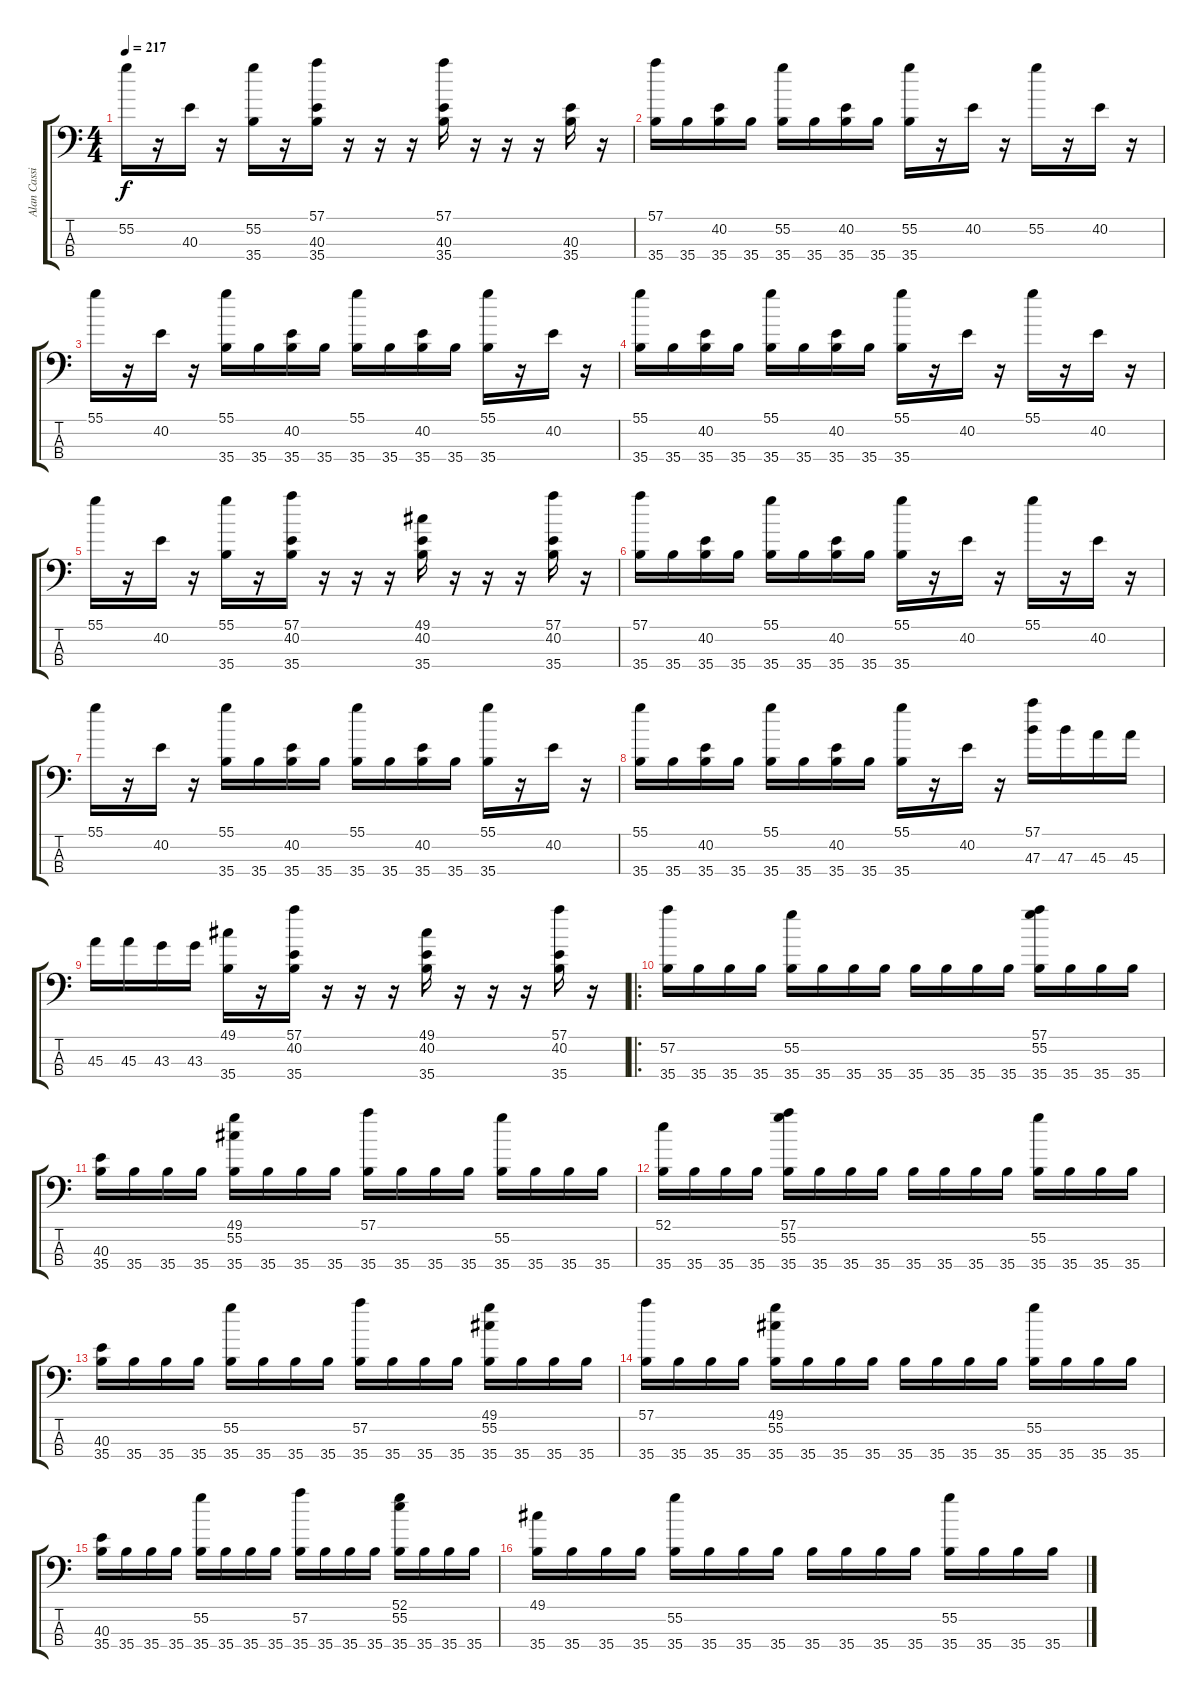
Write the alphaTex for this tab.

\track ("Alan Cassidy (Drums)" "Alan Cassi") {instrument acousticgrandpiano}
\staff {score tabs}
\tuning (C-1 C-1 C-1 C-1) {hide}
\ts (4 4)
\tempo 217
\clef f4
\ks c
55.2.16{dy f} r.16 40.3.16 r.16 (55.2 35.4).16 r.16 (57.1 40.3 35.4).16 r.16 r.16 r.16 (57.1 40.3 35.4).16 r.16 r.16 r.16 (40.3 35.4).16 r.16 |
(57.1 35.4).16 35.4.16 (40.2 35.4).16 35.4.16 (55.2 35.4).16 35.4.16 (40.2 35.4).16 35.4.16 (55.2 35.4).16 r.16 40.2.16 r.16 55.2.16 r.16 40.2.16 r.16 |
55.1.16 r.16 40.2.16 r.16 (55.1 35.4).16 35.4.16 (40.2 35.4).16 35.4.16 (55.1 35.4).16 35.4.16 (40.2 35.4).16 35.4.16 (55.1 35.4).16 r.16 40.2.16 r.16 |
(55.1 35.4).16 35.4.16 (40.2 35.4).16 35.4.16 (55.1 35.4).16 35.4.16 (40.2 35.4).16 35.4.16 (55.1 35.4).16 r.16 40.2.16 r.16 55.1.16 r.16 40.2.16 r.16 |
55.1.16 r.16 40.2.16 r.16 (55.1 35.4).16 r.16 (57.1 40.2 35.4).16 r.16 r.16 r.16 (49.1 40.2 35.4).16 r.16 r.16 r.16 (57.1 40.2 35.4).16 r.16 |
(57.1 35.4).16 35.4.16 (40.2 35.4).16 35.4.16 (55.1 35.4).16 35.4.16 (40.2 35.4).16 35.4.16 (55.1 35.4).16 r.16 40.2.16 r.16 55.1.16 r.16 40.2.16 r.16 |
55.1.16 r.16 40.2.16 r.16 (55.1 35.4).16 35.4.16 (40.2 35.4).16 35.4.16 (55.1 35.4).16 35.4.16 (40.2 35.4).16 35.4.16 (55.1 35.4).16 r.16 40.2.16 r.16 |
(55.1 35.4).16 35.4.16 (40.2 35.4).16 35.4.16 (55.1 35.4).16 35.4.16 (40.2 35.4).16 35.4.16 (55.1 35.4).16 r.16 40.2.16 r.16 (57.1 47.3).16 47.3.16 45.3.16 45.3.16 |
45.3.16 45.3.16 43.3.16 43.3.16 (49.1 35.4).16 r.16 (57.1 40.2 35.4).16 r.16 r.16 r.16 (49.1 40.2 35.4).16 r.16 r.16 r.16 (57.1 40.2 35.4).16 r.16 |
\ro
(57.2 35.4).16 35.4.16 35.4.16 35.4.16 (55.2 35.4).16 35.4.16 35.4.16 35.4.16 35.4.16 35.4.16 35.4.16 35.4.16 (57.1 55.2 35.4).16 35.4.16 35.4.16 35.4.16 |
(40.3 35.4).16 35.4.16 35.4.16 35.4.16 (49.1 55.2 35.4).16 35.4.16 35.4.16 35.4.16 (57.1 35.4).16 35.4.16 35.4.16 35.4.16 (55.2 35.4).16 35.4.16 35.4.16 35.4.16 |
(52.1 35.4).16 35.4.16 35.4.16 35.4.16 (57.1 55.2 35.4).16 35.4.16 35.4.16 35.4.16 35.4.16 35.4.16 35.4.16 35.4.16 (55.2 35.4).16 35.4.16 35.4.16 35.4.16 |
(40.3 35.4).16 35.4.16 35.4.16 35.4.16 (55.2 35.4).16 35.4.16 35.4.16 35.4.16 (57.2 35.4).16 35.4.16 35.4.16 35.4.16 (49.1 55.2 35.4).16 35.4.16 35.4.16 35.4.16 |
(57.1 35.4).16 35.4.16 35.4.16 35.4.16 (49.1 55.2 35.4).16 35.4.16 35.4.16 35.4.16 35.4.16 35.4.16 35.4.16 35.4.16 (55.2 35.4).16 35.4.16 35.4.16 35.4.16 |
(40.3 35.4).16 35.4.16 35.4.16 35.4.16 (55.2 35.4).16 35.4.16 35.4.16 35.4.16 (57.2 35.4).16 35.4.16 35.4.16 35.4.16 (52.1 55.2 35.4).16 35.4.16 35.4.16 35.4.16 |
(49.1 35.4).16 35.4.16 35.4.16 35.4.16 (55.2 35.4).16 35.4.16 35.4.16 35.4.16 35.4.16 35.4.16 35.4.16 35.4.16 (55.2 35.4).16 35.4.16 35.4.16 35.4.16
